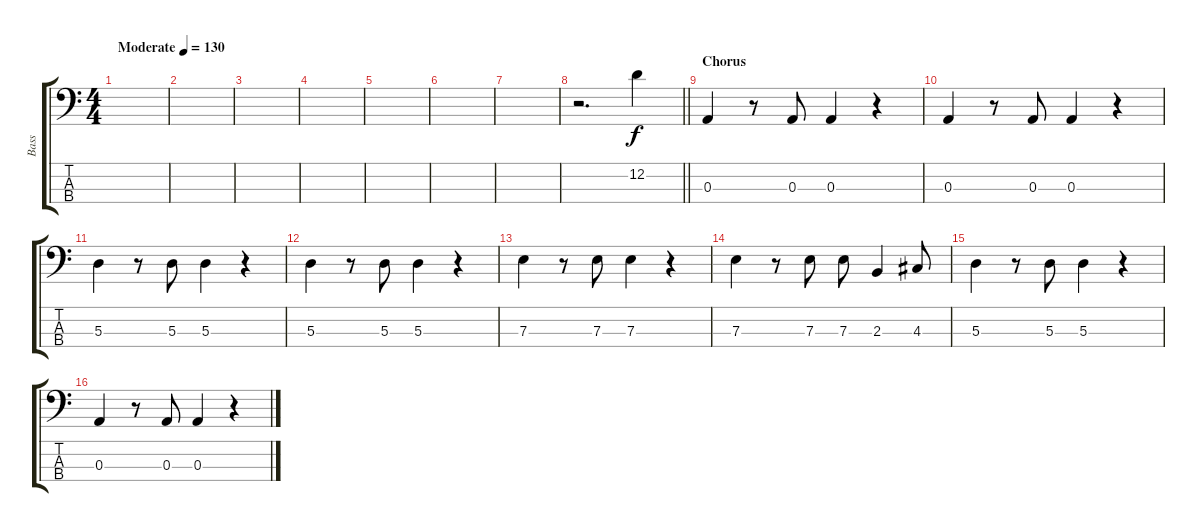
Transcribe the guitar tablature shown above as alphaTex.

\track ("Bass" "Bass") {instrument electricbassfinger}
\staff {score tabs}
\tuning (G2 D2 A1 E1) {hide}
\ts (4 4)
\tempo (130 "Moderate")
\clef f4
\ks c
|
|
|
|
|
|
|
\barLineRight lightlight
r.2{d} 12.2.4 |
\section ("" "Chorus")
0.3.4 r.8 0.3.8 0.3.4 r.4 |
0.3.4 r.8 0.3.8 0.3.4 r.4 |
5.3.4 r.8 5.3.8 5.3.4 r.4 |
5.3.4 r.8 5.3.8 5.3.4 r.4 |
7.3.4 r.8 7.3.8 7.3.4 r.4 |
7.3.4 r.8 7.3.8 7.3.8 2.3.4 4.3.8 |
5.3.4 r.8 5.3.8 5.3.4 r.4 |
0.3.4 r.8 0.3.8 0.3.4 r.4
